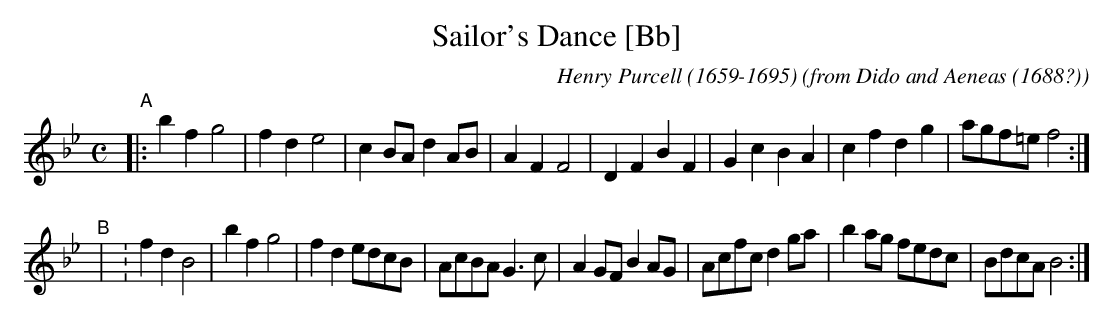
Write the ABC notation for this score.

X:1
T: Sailor's Dance [Bb]
C: Henry Purcell (1659-1695)
O: from Dido and Aeneas (1688?)	% Maybe as early as 1683)
M: C
L: 1/8
K: Bb
"^A"|:\
b2f2g4 | f2d2 e4 | c2 BA d2 AB | A2 F2 F4 |\
D2F2B2F2 | G2c2B2A2 | c2f2d2g2 | agf=e f4 :|
"^B" | :\
f2d2 B4 | b2f2 g4 | f2d2 edcB | AcBA G3c  |\
A2 GF B2 AG | Acfc d2 ga | b2 ag fedc | BdcA B4 :|
